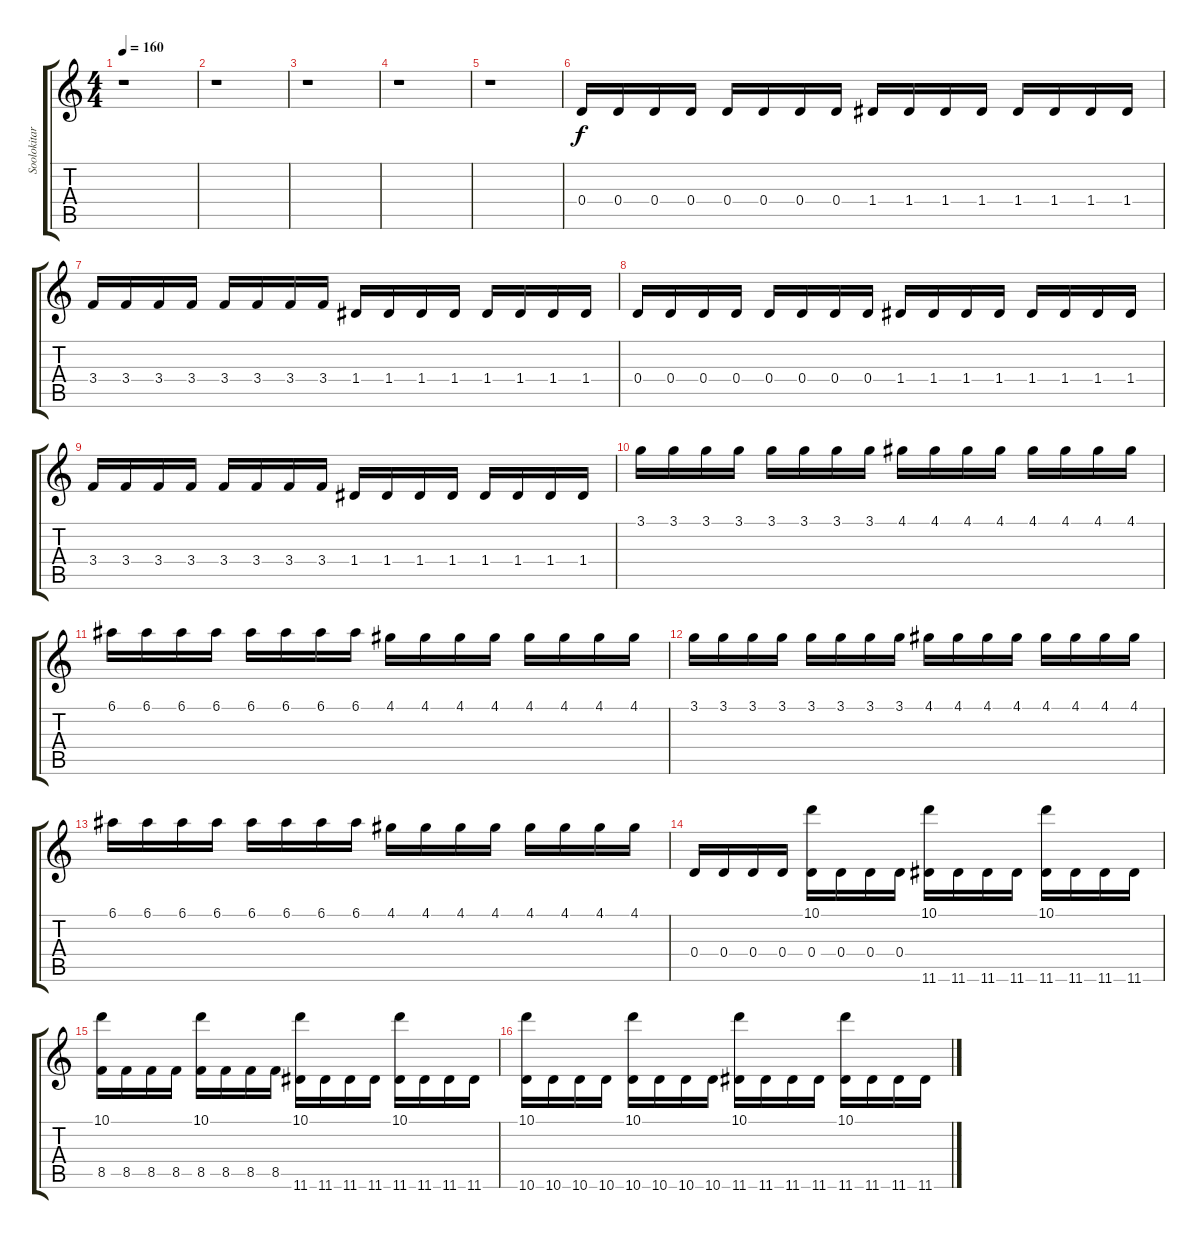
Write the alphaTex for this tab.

\track ("Soolokitara" "Soolokitar") {instrument overdrivenguitar}
\staff {score tabs}
\tuning (E4 B3 G3 D3 A2 E2) {hide}
\ts (4 4)
\tempo 160
\clef g2
\ks c
r.1{dy f} |
r.1 |
r.1 |
r.1 |
r.1 |
0.4.16 0.4.16 0.4.16 0.4.16 0.4.16 0.4.16 0.4.16 0.4.16 1.4.16 1.4.16 1.4.16 1.4.16 1.4.16 1.4.16 1.4.16 1.4.16 |
3.4.16 3.4.16 3.4.16 3.4.16 3.4.16 3.4.16 3.4.16 3.4.16 1.4.16 1.4.16 1.4.16 1.4.16 1.4.16 1.4.16 1.4.16 1.4.16 |
0.4.16 0.4.16 0.4.16 0.4.16 0.4.16 0.4.16 0.4.16 0.4.16 1.4.16 1.4.16 1.4.16 1.4.16 1.4.16 1.4.16 1.4.16 1.4.16 |
3.4.16 3.4.16 3.4.16 3.4.16 3.4.16 3.4.16 3.4.16 3.4.16 1.4.16 1.4.16 1.4.16 1.4.16 1.4.16 1.4.16 1.4.16 1.4.16 |
3.1.16 3.1.16 3.1.16 3.1.16 3.1.16 3.1.16 3.1.16 3.1.16 4.1.16 4.1.16 4.1.16 4.1.16 4.1.16 4.1.16 4.1.16 4.1.16 |
6.1.16 6.1.16 6.1.16 6.1.16 6.1.16 6.1.16 6.1.16 6.1.16 4.1.16 4.1.16 4.1.16 4.1.16 4.1.16 4.1.16 4.1.16 4.1.16 |
3.1.16 3.1.16 3.1.16 3.1.16 3.1.16 3.1.16 3.1.16 3.1.16 4.1.16 4.1.16 4.1.16 4.1.16 4.1.16 4.1.16 4.1.16 4.1.16 |
6.1.16 6.1.16 6.1.16 6.1.16 6.1.16 6.1.16 6.1.16 6.1.16 4.1.16 4.1.16 4.1.16 4.1.16 4.1.16 4.1.16 4.1.16 4.1.16 |
0.4.16 0.4.16 0.4.16 0.4.16 (10.1 0.4).16 0.4.16 0.4.16 0.4.16 (10.1 11.6).16 11.6.16 11.6.16 11.6.16 (10.1 11.6).16 11.6.16 11.6.16 11.6.16 |
(10.1 8.5).16 8.5.16 8.5.16 8.5.16 (10.1 8.5).16 8.5.16 8.5.16 8.5.16 (10.1 11.6).16 11.6.16 11.6.16 11.6.16 (10.1 11.6).16 11.6.16 11.6.16 11.6.16 |
(10.1 10.6).16 10.6.16 10.6.16 10.6.16 (10.1 10.6).16 10.6.16 10.6.16 10.6.16 (10.1 11.6).16 11.6.16 11.6.16 11.6.16 (10.1 11.6).16 11.6.16 11.6.16 11.6.16
